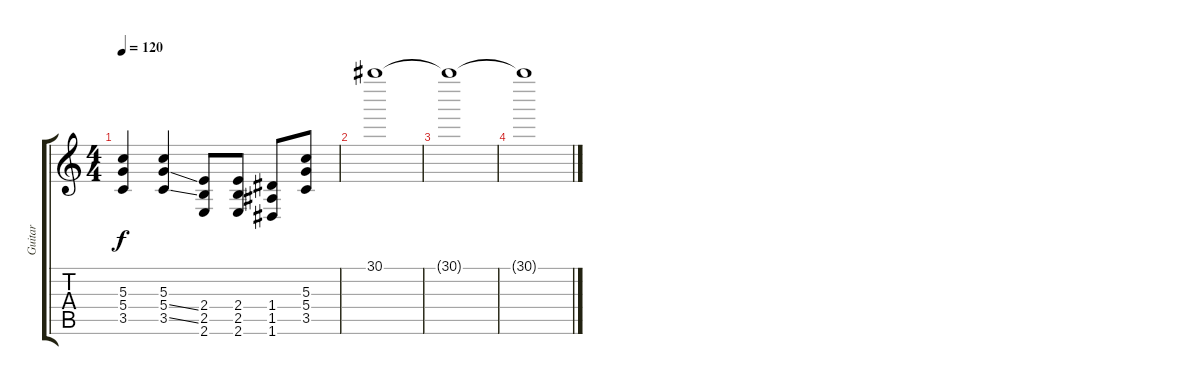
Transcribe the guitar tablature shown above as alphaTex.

\track ("Guitar" "Guitar") {instrument overdrivenguitar}
\staff {score tabs}
\tuning (E4 B3 G3 D3 A2 D2) {hide}
\ts (4 4)
\tempo 120
\clef g2
\ks c
(5.3 5.4 3.5).4{dy f} (5.3 5.4{ss} 3.5{ss}).4 (2.4 2.5 2.6).8 (2.4 2.5 2.6).8 (1.4 1.5 1.6).8 (5.3 5.4 3.5).8 |
30.1.1 |
30.1{t}.1{volume 0} |
30.1{t}.1
